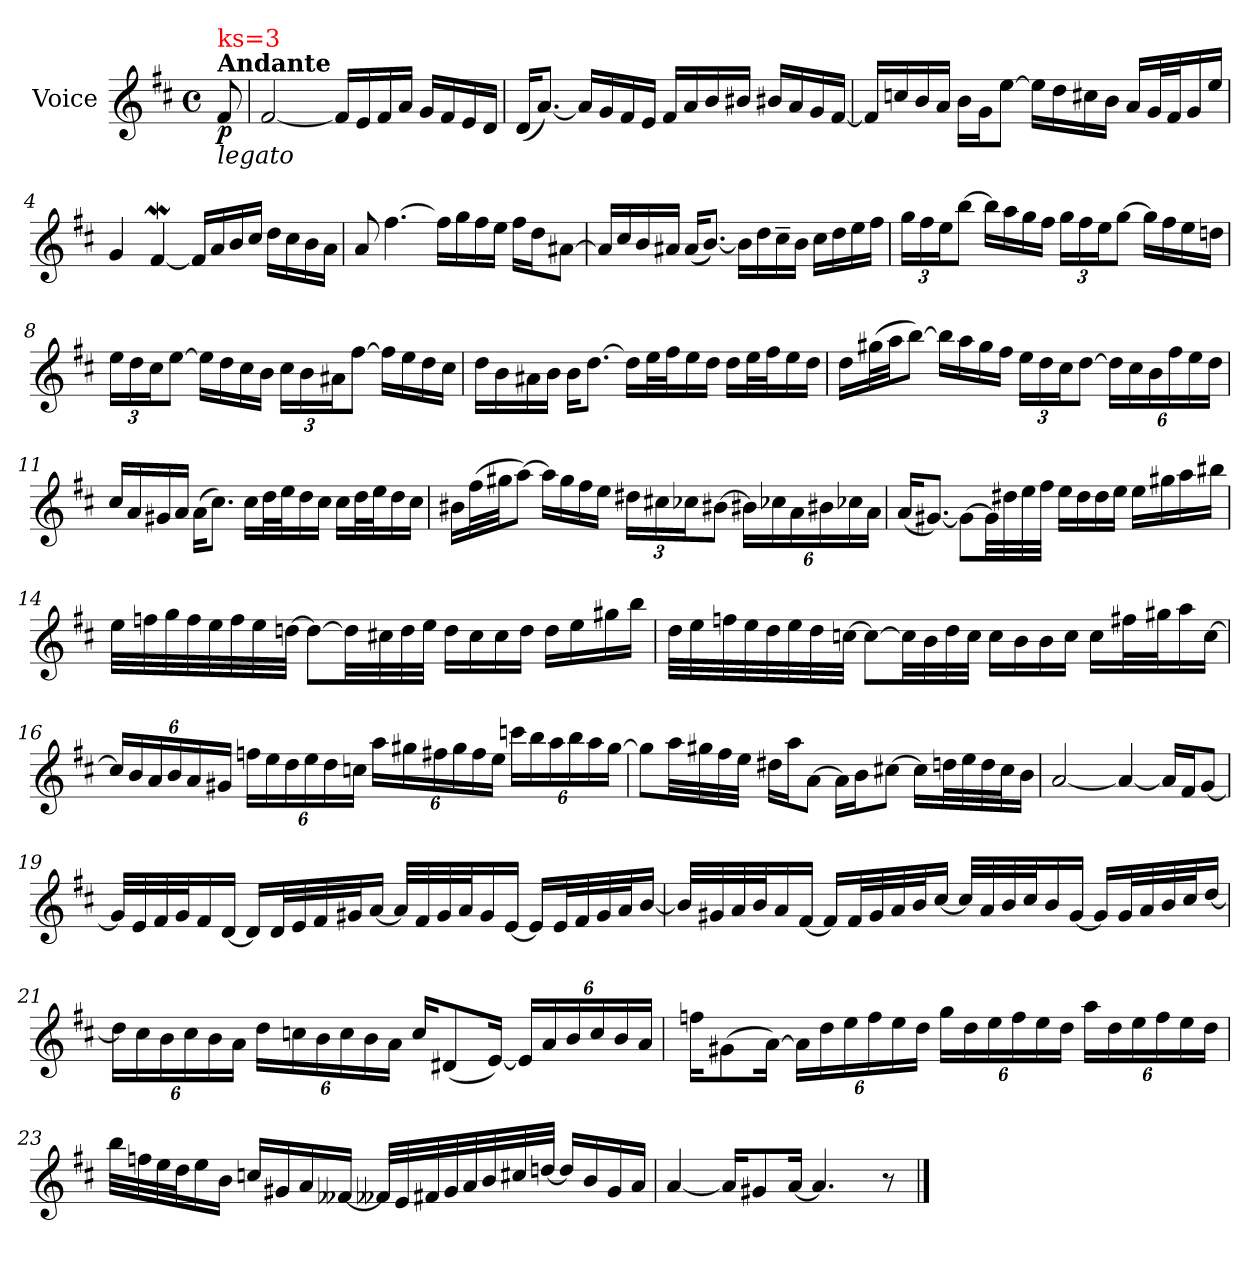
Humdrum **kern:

**kern	**dynam
*part1	*part1
*staff1	*staff1
*I"Voice	*
*I'V	*
*clefG2	*
*k[f#c#]	*
*M4/4	*
*met(c)	*
=	=
!LO:TX:a:B:t=Andante	!
!LO:TX:b:i:t=legato	!
!LO:TX:a:color=#FF0000:t=ks=3	!
!	!LO:DY:b
8f#/	p
=1	=1
[2f#/	.
16f#/LL]	.
16e/	.
16f#/	.
16a/JJ	.
16g/LL	.
16f#/	.
16e/	.
16d/JJ	.
=2	=2
(<16d/KL	.
[8.a/J)	.
16a/LL]	.
16g/	.
16f#/	.
16e/JJ	.
16f#/LL	.
16a/	.
16b/	.
16b#Xi/JJ	.
16b#Xi/LL	.
16a/	.
16g/	.
[16f#/JJ	.
!!LO:LB:g=z
=3	=3
16f#/LL]	.
16ccn/	.
16b/	.
16a/JJ	.
16b\LL	.
16g\J	.
[8ee\J	.
16ee\LL]	.
16dd\	.
16cc#X\	.
16b\JJ	.
16a/LL	.
32g/L	.
32f#/J	.
16g/	.
16ee/JJ	.
=4	=4
4g/	.
[4f#W/	.
16f#/LL]	.
16a/	.
16b/	.
16cc#/JJ	.
16dd\LL	.
16cc#\	.
16b\	.
16a\JJ	.
!!LO:LB:g=z
=5	=5
8a/	.
[4.ff#\	.
16ff#\LL]	.
16gg\	.
16ff#\	.
16ee\JJ	.
16ff#\LL	.
16dd\J	.
[8a#X\J	.
=6	=6
16a#/LL]	.
16cc#/	.
16b/	.
16a#X/JJ	.
(<16a#/KL	.
[8.b/J)	.
16b\LL]	.
16dd\	.
16cc#~\	.
16b\JJ	.
16cc#\LL	.
16dd\	.
16ee\	.
16ff#\JJ	.
!!LO:LB:g=z
=7	=7
*Xbrackettup	*
24gg\LL	.
24ff#\	.
24ee\J	.
[8bb\J	.
16bb\LL]	.
16aa\	.
16gg\	.
16ff#\JJ	.
24gg\LL	.
24ff#\	.
24ee\J	.
[8gg\J	.
16gg\LL]	.
16ff#\	.
16ee\	.
16ddn\JJ	.
=8	=8
24ee\LL	.
24dd\	.
24cc#\J	.
[8ee\J	.
16ee\LL]	.
16dd\	.
16cc#\	.
16b\JJ	.
24cc#\LL	.
24b\	.
24a#X\J	.
[8ff#\J	.
16ff#\LL]	.
16ee\	.
16dd\	.
16cc#\JJ	.
!!LO:LB:g=z
=9	=9
16dd\LL	.
16b\	.
16a#X\	.
16b\JJ	.
16b\KL	.
[8.dd\J	.
16dd\LL]	.
32ee\L	.
32ff#\J	.
16ee\	.
16dd\JJ	.
16dd\LL	.
32ee\L	.
32ff#\J	.
16ee\	.
16dd\JJ	.
=10	=10
16dd\LL	.
(>32gg#X\L	.
32aa\JJ	.
[8bb\J)	.
16bb\LL]	.
16aa\	.
16gg#\	.
16ff#\JJ	.
24ee\LL	.
24dd\	.
24cc#\J	.
[8dd\J	.
24dd\LL]	.
24cc#\	.
24b\	.
24ff#\	.
24ee\	.
24dd\JJ	.
!!LO:LB:g=z
=11	=11
16cc#/LL	.
16a/	.
16g#X/	.
16a/JJ	.
(>16a\KL	.
8.cc#\J)	.
16cc#\LL	.
32dd\L	.
32ee\J	.
16dd\	.
16cc#\JJ	.
16cc#\LL	.
32dd\L	.
32ee\J	.
16dd\	.
16cc#\JJ	.
=12	=12
16b#Xi\LL	.
(>32ff#\L	.
32gg#X\JJ	.
[8aa\J)	.
16aa\LL]	.
16gg#\	.
16ff#\	.
16ee\JJ	.
24dd#X\LL	.
24cc#X\	.
24cc-Xi\J	.
[8b#Xi\J	.
24b#Xi\LL]	.
24cc-Xi\	.
24a\	.
24b#Xi\	.
24cc-Xi\	.
24a\JJ	.
!!LO:LB:g=z
=13	=13
(<16a/KL	.
[8.g#X/J)	.
8g#\L_	.
32g#\LL]	.
32dd#X\	.
32ee\	.
32ff#\JJJ	.
16ee\LL	.
16dd#\	.
16dd#\	.
16ee\JJ	.
16ee\LL	.
16gg#X\	.
16aa\	.
16bb#Xi\JJ	.
=14	=14
32ee\LLL	.
32ffn\	.
32gg\	.
32ff\	.
32ee\	.
32ff\	.
32ee\	.
[32ddn\JJJ	.
8dd\L_	.
32dd\LL]	.
32cc#X\	.
32dd\	.
32ee\JJJ	.
16dd\LL	.
16cc#\	.
16cc#\	.
16dd\JJ	.
16dd\LL	.
16ee\	.
16gg#X\	.
16bb\JJ	.
!!LO:LB:g=z
=15	=15
32dd\LLL	.
32ee\	.
32ffn\	.
32ee\	.
32dd\	.
32ee\	.
32dd\	.
[32ccn\JJJ	.
8cc\L_	.
32cc\LL]	.
32b\	.
32dd\	.
32cc\JJJ	.
16cc\LL	.
16b\	.
16b\	.
16cc\JJ	.
16cc\LL	.
32ff#X\L	.
32gg#X\J	.
16aa\	.
[16cc\JJ	.
=16	=16
24cc/LL]	.
24b/	.
24a/	.
24b/	.
24a/	.
24g#X/JJ	.
24ffn\LL	.
24ee\	.
24dd\	.
24ee\	.
24dd\	.
24ccn\JJ	.
24aa\LL	.
24gg#X\	.
24ff#X\	.
24gg#\	.
24ff#\	.
24ee\JJ	.
24cccn\LL	.
24bb\	.
24aa\	.
24bb\	.
24aa\	.
[24gg#\JJ	.
!!LO:LB:g=z
=17	=17
8gg#\L]	.
32aa\LL	.
32gg#X\	.
32ff#\	.
32ee\JJJ	.
16dd#X\LL	.
16aa\J	.
[8a\J	.
16a\LL]	.
16b\J	.
[8cc#X\J	.
16cc#\LL]	.
32ddn\L	.
32ee\	.
32dd\	.
32cc#\J	.
16b\JJ	.
=18	=18
[2a/	.
4a/_	.
16a/LL]	.
16f#/J	.
[8g/J	.
!!LO:LB:g=z
=19	=19
32g/LLL]	.
32e/	.
32f#/	.
32g/J	.
16f#/	.
[16d/JJ	.
16d/LL]	.
32d/L	.
32e/	.
32f#/	.
32g#X/J	.
[16a/JJ	.
32a/LLL]	.
32f#/	.
32g#/	.
32a/J	.
16g#/	.
[16e/JJ	.
16e/LL]	.
32e/L	.
32f#/	.
32g#/	.
32a/J	.
[16b/JJ	.
=20	=20
32b/LLL]	.
32g#X/	.
32a/	.
32b/J	.
16a/	.
[16f#/JJ	.
16f#/LL]	.
32f#/L	.
32g#/	.
32a/	.
32b/J	.
[16cc#/JJ	.
32cc#/LLL]	.
32a/	.
32b/	.
32cc#/J	.
16b/	.
[16g#/JJ	.
16g#/LL]	.
32g#/L	.
32a/	.
32b/	.
32cc#/J	.
[16dd/JJ	.
!!LO:LB:g=z
=21	=21
24dd\LL]	.
24cc#\	.
24b\	.
24cc#\	.
24b\	.
24a\JJ	.
24dd\LL	.
24ccn\	.
24b\	.
24cc\	.
24b\	.
24a\JJ	.
16cc/KL	.
(<8d#X/	.
[16e/Jk)	.
24e/LL]	.
24a/	.
24b/	.
24cc/	.
24b/	.
24a/JJ	.
=22	=22
16ffn\KL	.
(>8g#X\	.
[16a\Jk)	.
24a\LL]	.
24dd\	.
24ee\	.
24ff\	.
24ee\	.
24dd\JJ	.
24gg\LL	.
24dd\	.
24ee\	.
24ff\	.
24ee\	.
24dd\JJ	.
24aa\LL	.
24dd\	.
24ee\	.
24ff\	.
24ee\	.
24dd\JJ	.
!!LO:LB:g=z
=23	=23
32bb\LLL	.
32ffn\	.
32ee\	.
32dd\J	.
16ee\	.
16b\JJ	.
16ccn/LL	.
16g#X/	.
16a/	.
[16f--Xi/JJ	.
32f--Xi/LLL]	.
32e/	.
32f#X/	.
32g#/	.
32a/	.
32b/	.
32cc#X/	.
[32ddn/JJJ	.
16dd/LL]	.
16b/	.
16g#/	.
16a/JJ	.
=24	=24
[4a/	.
16a/KL]	.
8g#X/	.
[16a/Jk	.
4.a/]	.
8r	.
==	==
*-	*-
